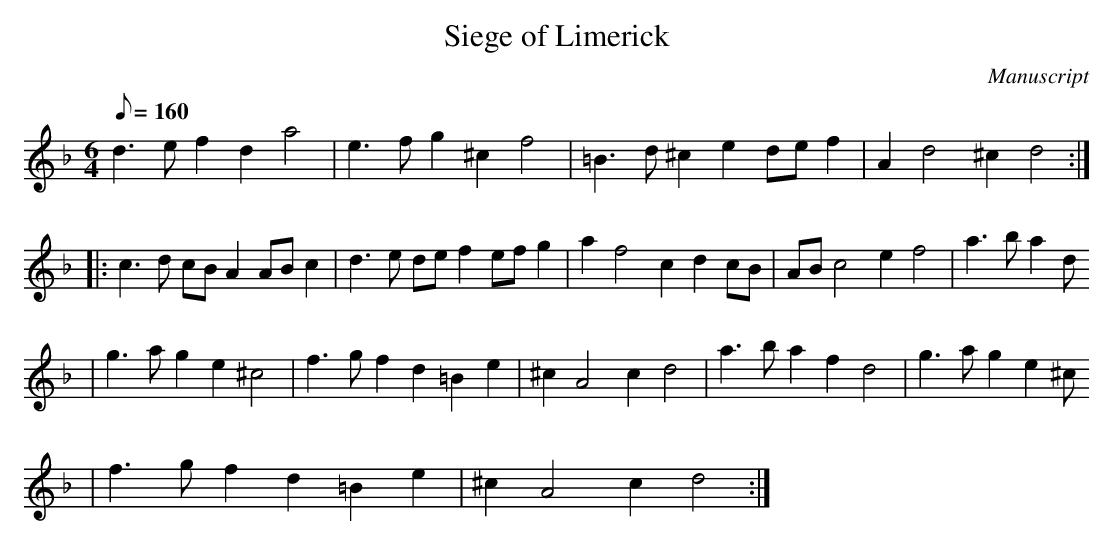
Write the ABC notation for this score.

X:1
T: Siege of Limerick
M:6/4
L:1/8
Q:160
O:Manuscript
K:F
d3 e f2 d2 a4|e3 f g2 ^c2 f4|=B3 d ^c2 e2 de f2|A2 d4 ^c2 d4::\
c3 d cB A2 AB c2| d3 e de f2 ef g2|a2 f4 c2 d2 cB| AB c4 e2 f4|a3 b a2 d
4|\
g3 a g2 e2 ^c4|f3 g f2 d2 =B2 e2|^c2 A4 c2 d4|a3 ba2 f2 d4|g3 a g2 e2 ^c
4|\
f3 g f2 d2 =B2 e2|^c2 A4 c2 d4:|
